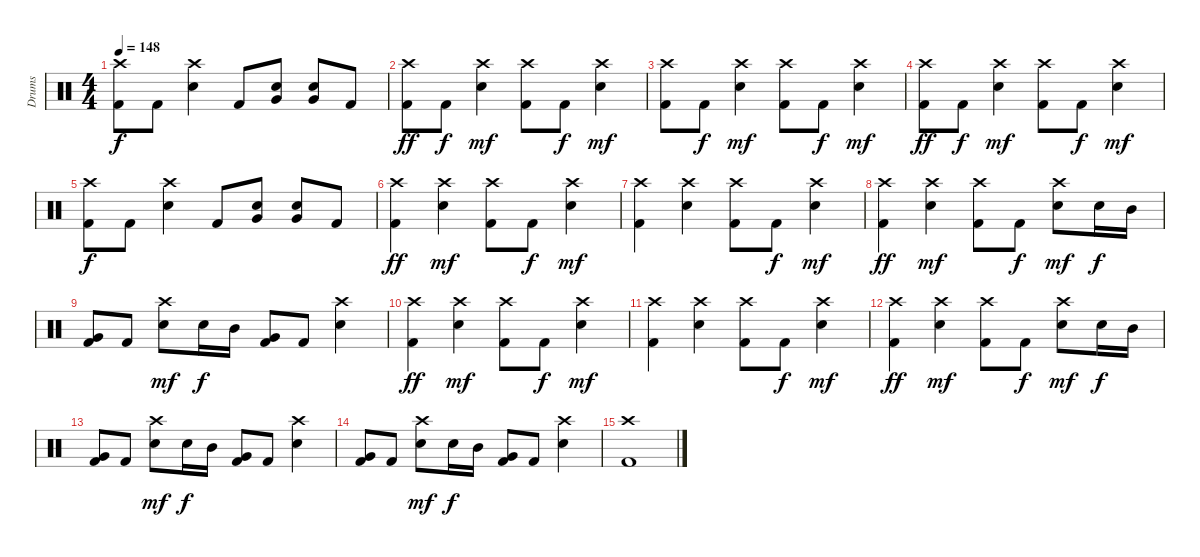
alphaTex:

\track ("Drums" "Drums") {instrument percussion}
\staff {score}
\articulation defaults
\ts (4 4)
\tempo 148
\clef neutral
\ks c
("Crash high (hit)" "Kick (hit) 2").8{dy f} "Kick (hit) 2".8 ("Crash high (hit)" "Electric Snare (hit)").4 "Kick (hit) 2".8 ("Very Low Tom (hit)" "Electric Snare (hit)").8 ("Very Low Tom (hit)" "Electric Snare (hit)").8 "Kick (hit) 2".8 |
("Crash high (hit)" "Kick (hit) 2").8{dy ff} "Kick (hit) 2".8{dy f} ("Crash high (hit)" "Electric Snare (hit)").4{dy mf} ("Crash high (hit)" "Kick (hit) 2").8 "Kick (hit) 2".8{dy f} ("Crash high (hit)" "Electric Snare (hit)").4{dy mf} |
("Crash high (hit)" "Kick (hit) 2").8 "Kick (hit) 2".8{dy f} ("Crash high (hit)" "Electric Snare (hit)").4{dy mf} ("Crash high (hit)" "Kick (hit) 2").8 "Kick (hit) 2".8{dy f} ("Crash high (hit)" "Electric Snare (hit)").4{dy mf} |
("Crash high (hit)" "Kick (hit) 2").8{dy ff} "Kick (hit) 2".8{dy f} ("Crash high (hit)" "Electric Snare (hit)").4{dy mf} ("Crash high (hit)" "Kick (hit) 2").8 "Kick (hit) 2".8{dy f} ("Crash high (hit)" "Electric Snare (hit)").4{dy mf} |
("Crash high (hit)" "Kick (hit) 2").8{dy f} "Kick (hit) 2".8 ("Crash high (hit)" "Electric Snare (hit)").4 "Kick (hit) 2".8 ("Very Low Tom (hit)" "Electric Snare (hit)").8 ("Very Low Tom (hit)" "Electric Snare (hit)").8 "Kick (hit) 2".8 |
("Crash high (hit)" "Kick (hit) 2").4{dy ff} ("Crash high (hit)" "Electric Snare (hit)").4{dy mf} ("Crash high (hit)" "Kick (hit) 2").8 "Kick (hit) 2".8{dy f} ("Crash high (hit)" "Electric Snare (hit)").4{dy mf} |
("Crash high (hit)" "Kick (hit) 2").4 ("Crash high (hit)" "Electric Snare (hit)").4 ("Crash high (hit)" "Kick (hit) 2").8 "Kick (hit) 2".8{dy f} ("Crash high (hit)" "Electric Snare (hit)").4{dy mf} |
("Crash high (hit)" "Kick (hit) 2").4{dy ff} ("Crash high (hit)" "Electric Snare (hit)").4{dy mf} ("Crash high (hit)" "Kick (hit) 2").8 "Kick (hit) 2".8{dy f} ("Crash high (hit)" "Electric Snare (hit)").8{dy mf} "Electric Snare (hit)".16{dy f} "Mid Tom (hit)".16 |
("Very Low Tom (hit)" "Kick (hit) 2").8 "Kick (hit) 2".8 ("Crash high (hit)" "Electric Snare (hit)").8{dy mf} "Electric Snare (hit)".16{dy f} "Mid Tom (hit)".16 ("Very Low Tom (hit)" "Kick (hit) 2").8 "Kick (hit) 2".8 ("Crash high (hit)" "Electric Snare (hit)").4 |
("Crash high (hit)" "Kick (hit) 2").4{dy ff} ("Crash high (hit)" "Electric Snare (hit)").4{dy mf} ("Crash high (hit)" "Kick (hit) 2").8 "Kick (hit) 2".8{dy f} ("Crash high (hit)" "Electric Snare (hit)").4{dy mf} |
("Crash high (hit)" "Kick (hit) 2").4 ("Crash high (hit)" "Electric Snare (hit)").4 ("Crash high (hit)" "Kick (hit) 2").8 "Kick (hit) 2".8{dy f} ("Crash high (hit)" "Electric Snare (hit)").4{dy mf} |
("Crash high (hit)" "Kick (hit) 2").4{dy ff} ("Crash high (hit)" "Electric Snare (hit)").4{dy mf} ("Crash high (hit)" "Kick (hit) 2").8 "Kick (hit) 2".8{dy f} ("Crash high (hit)" "Electric Snare (hit)").8{dy mf} "Electric Snare (hit)".16{dy f} "Mid Tom (hit)".16 |
("Very Low Tom (hit)" "Kick (hit) 2").8 "Kick (hit) 2".8 ("Crash high (hit)" "Electric Snare (hit)").8{dy mf} "Electric Snare (hit)".16{dy f} "Mid Tom (hit)".16 ("Very Low Tom (hit)" "Kick (hit) 2").8 "Kick (hit) 2".8 ("Crash high (hit)" "Electric Snare (hit)").4 |
("Very Low Tom (hit)" "Kick (hit) 2").8 "Kick (hit) 2".8 ("Crash high (hit)" "Electric Snare (hit)").8{dy mf} "Electric Snare (hit)".16{dy f} "Mid Tom (hit)".16 ("Very Low Tom (hit)" "Kick (hit) 2").8 "Kick (hit) 2".8 ("Crash high (hit)" "Electric Snare (hit)").4 |
("Crash high (hit)" "Kick (hit) 2").1
